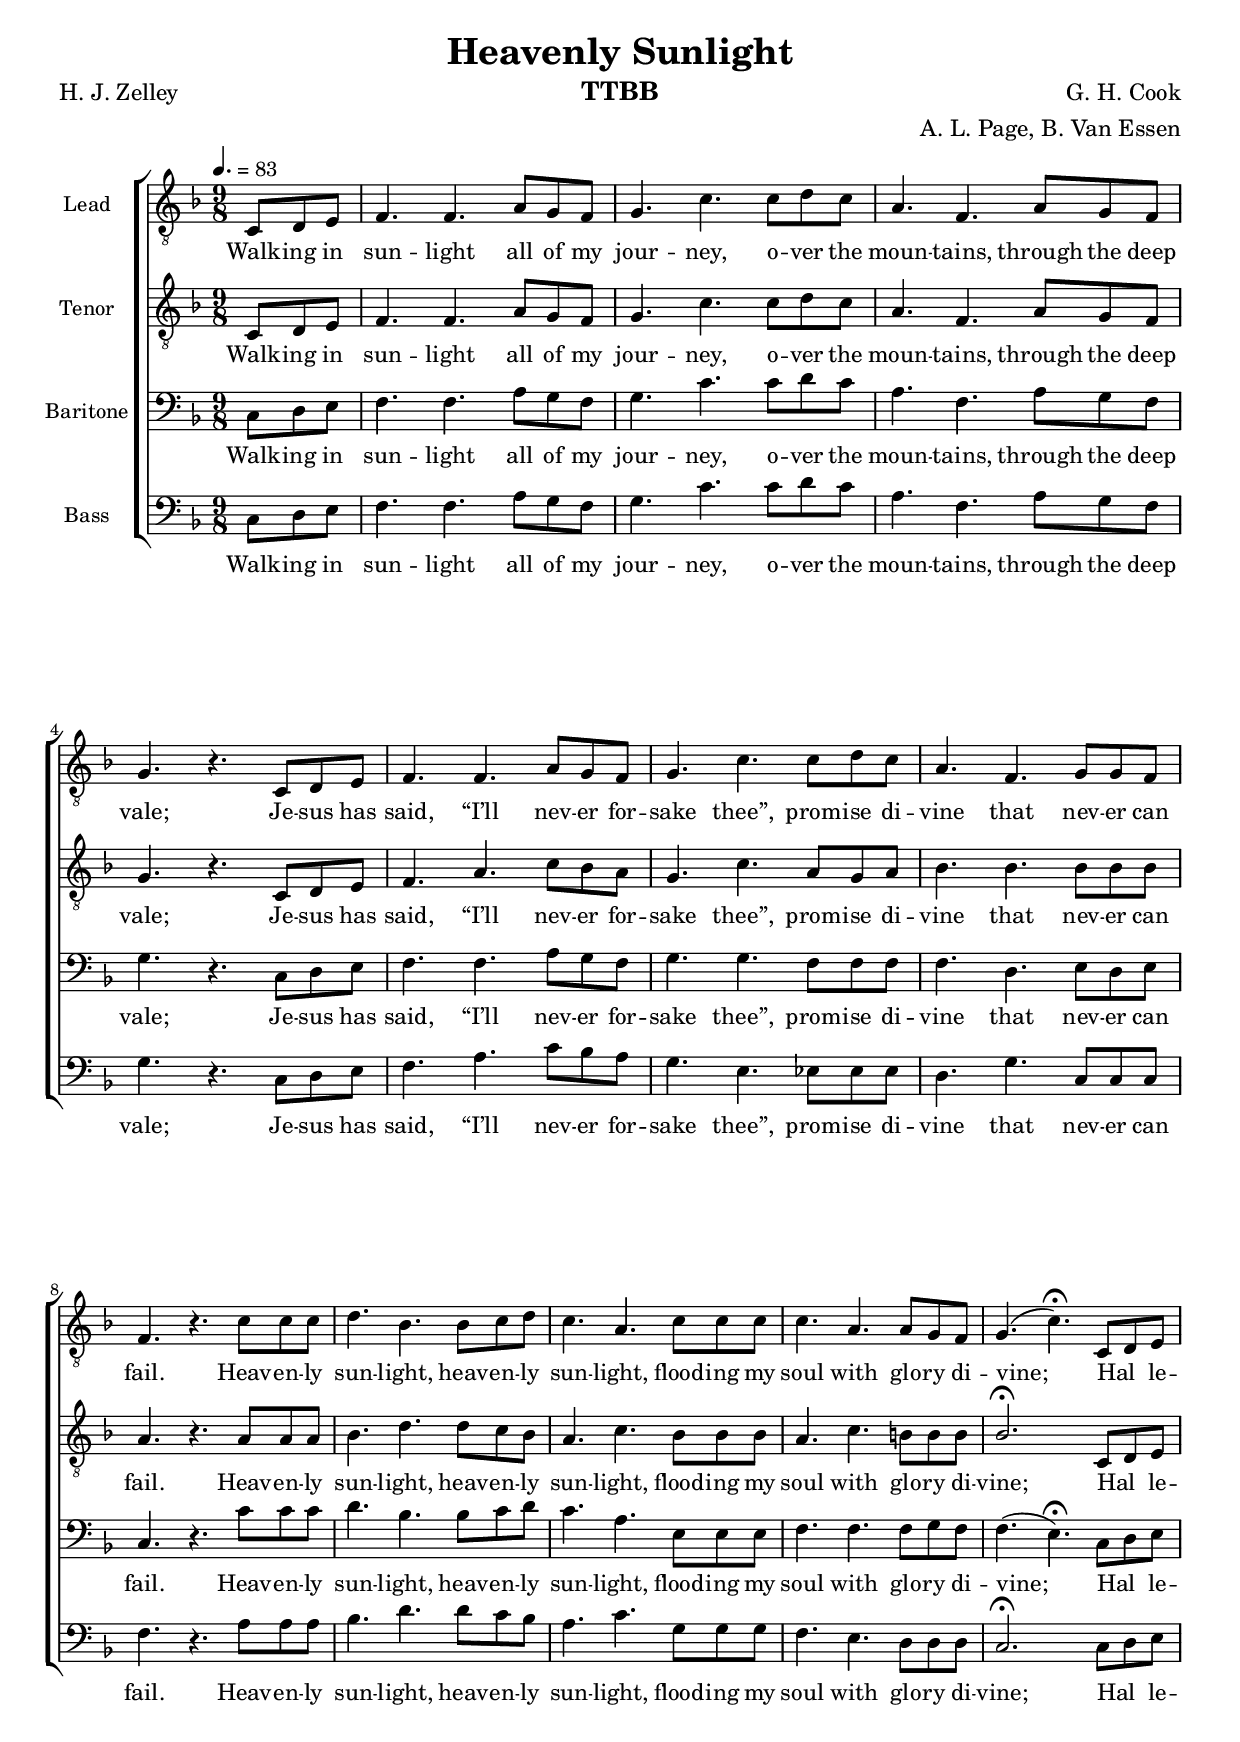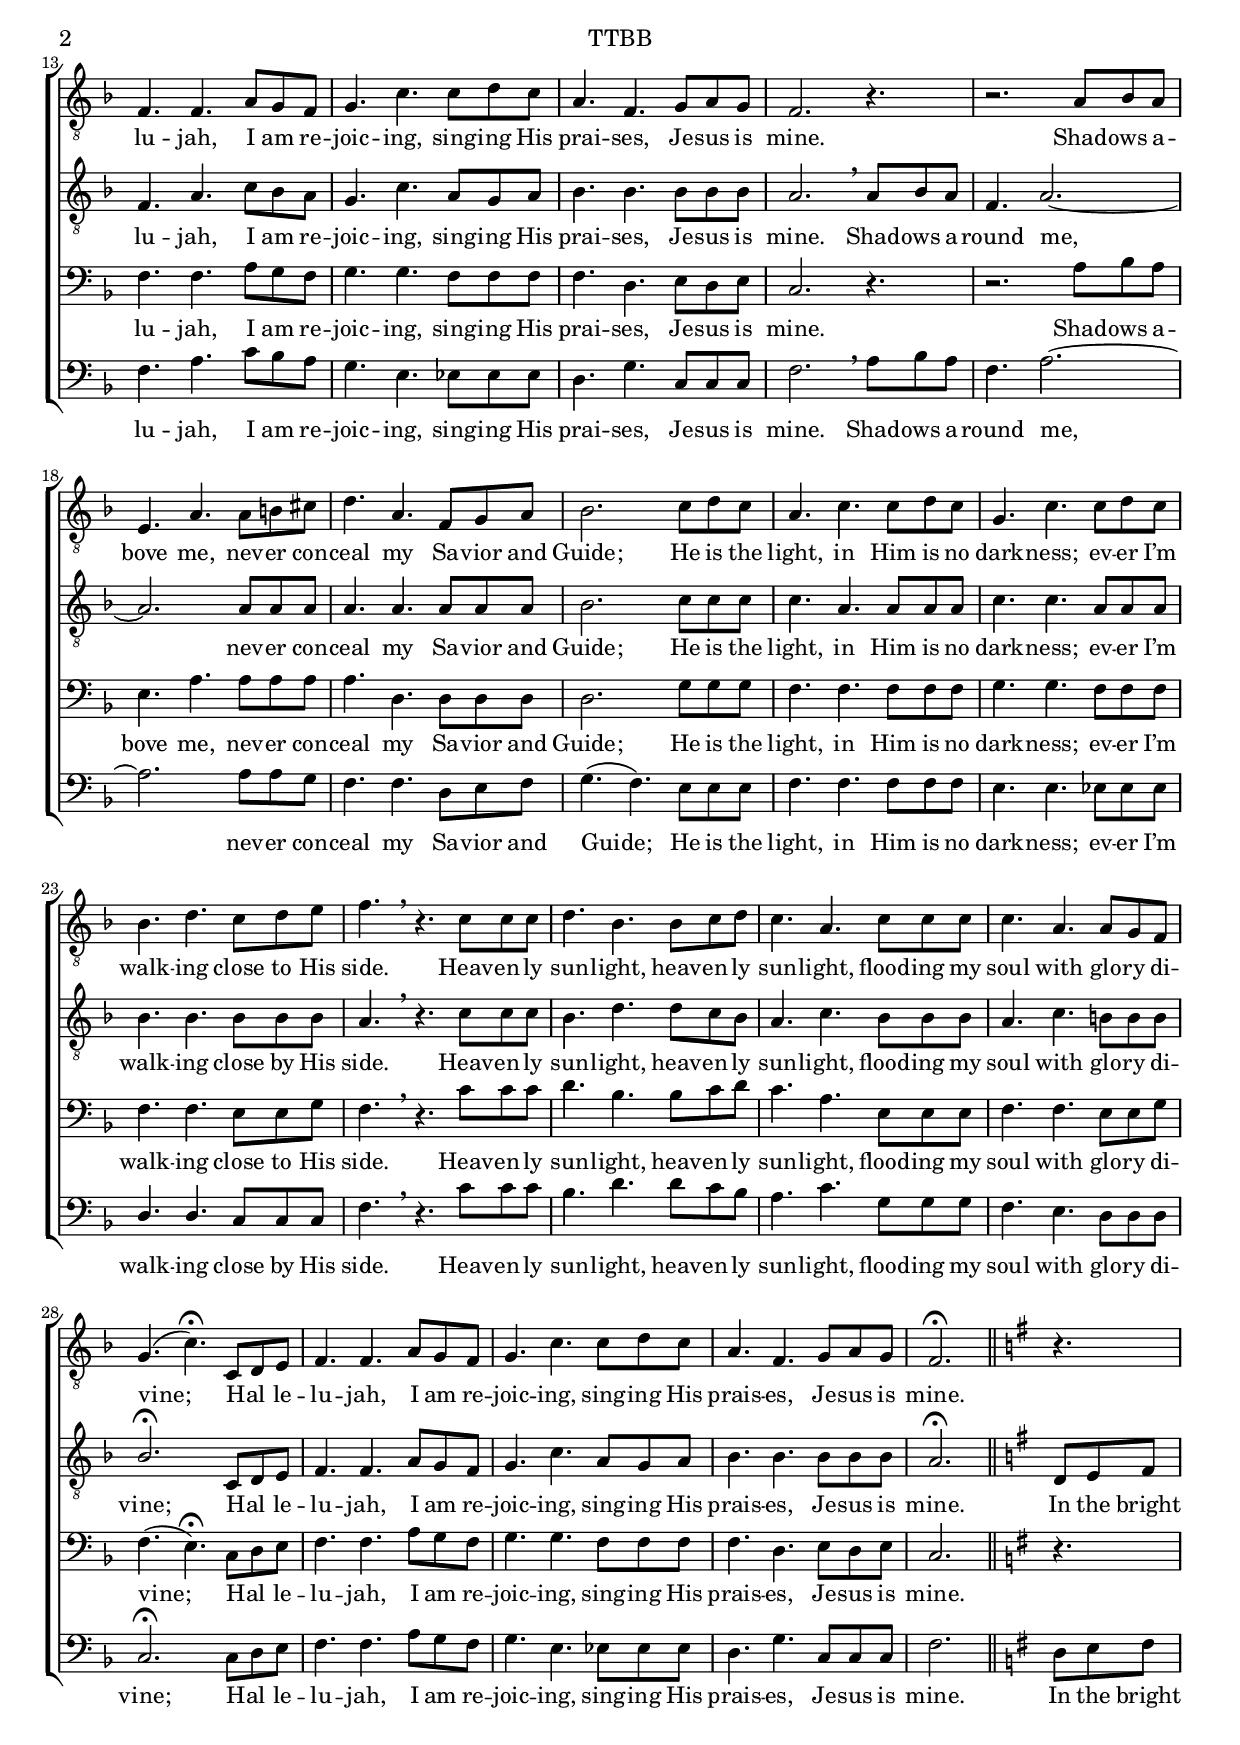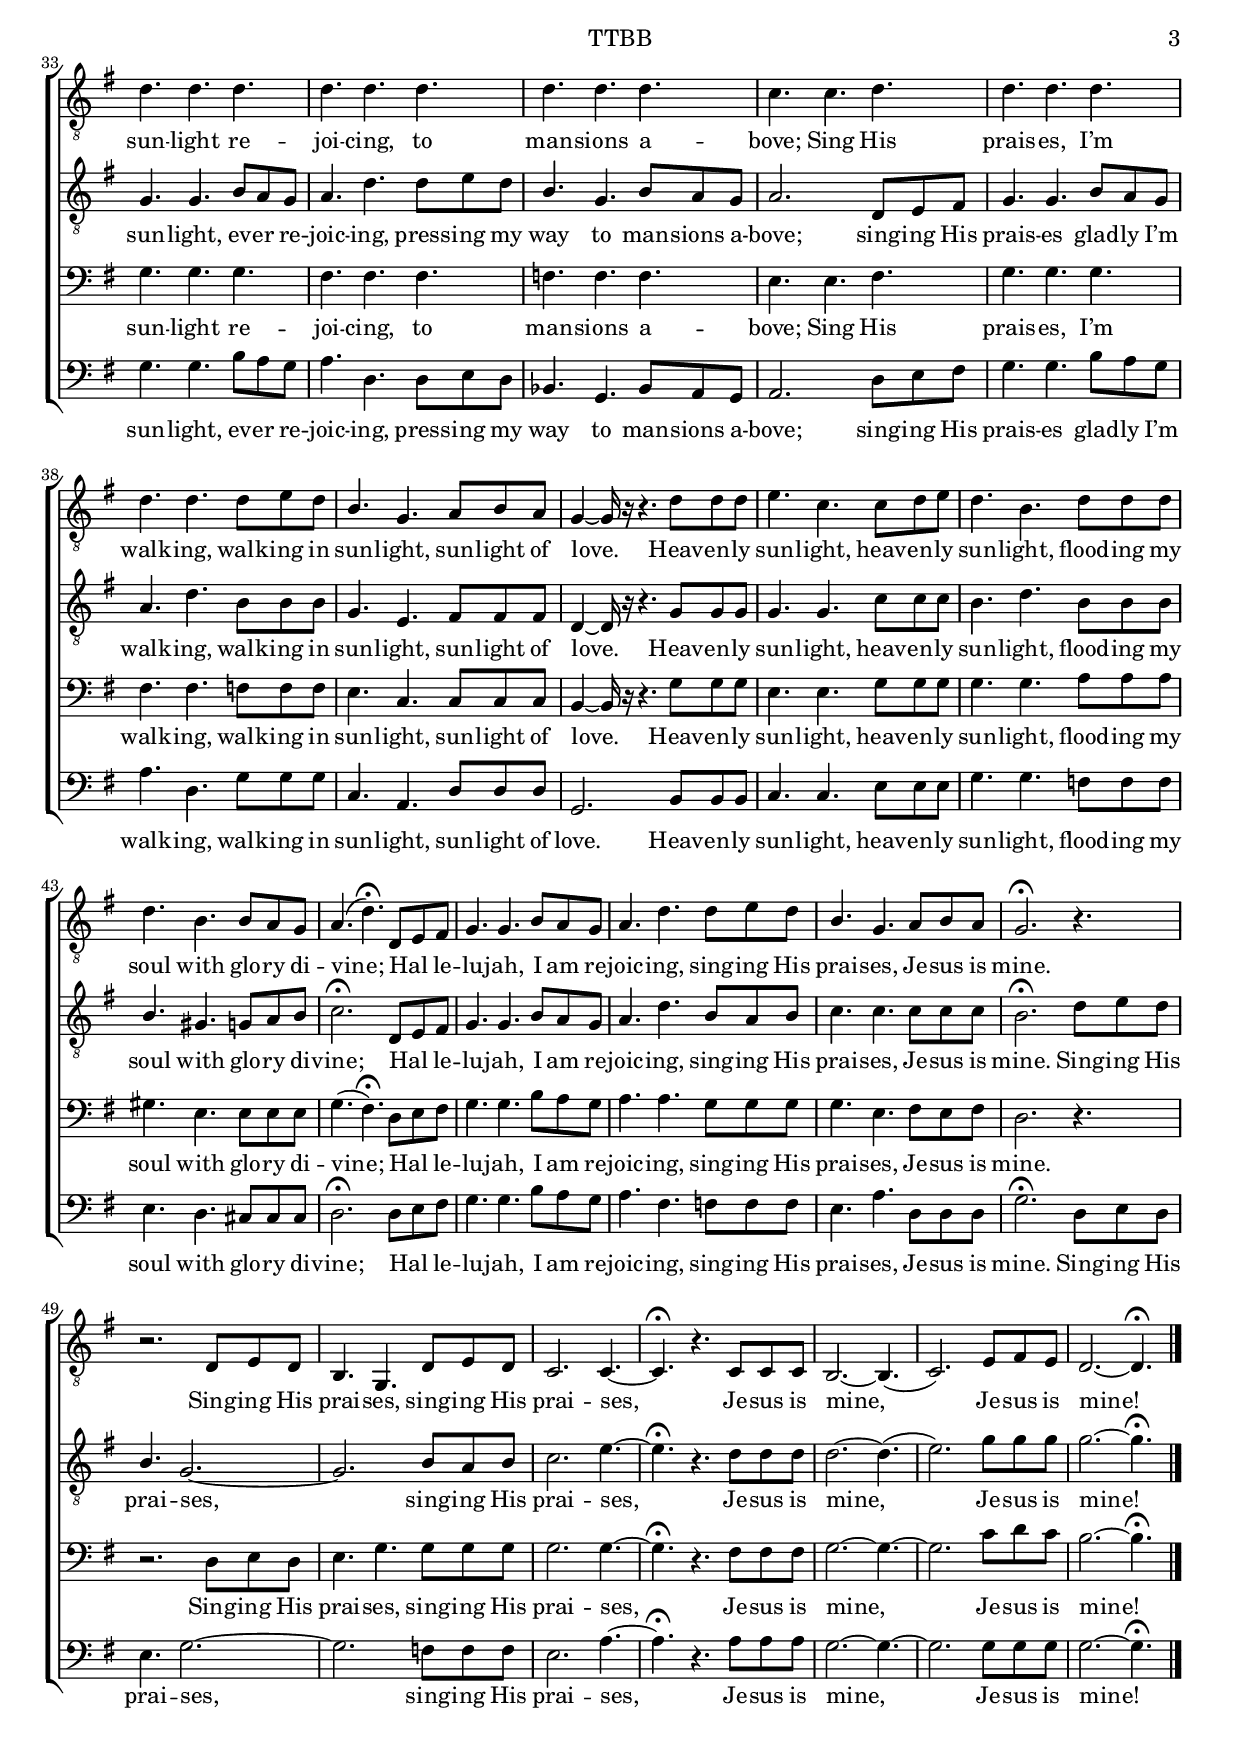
\version "2.19.81"
%\pointAndClickOff
\language "english"

\header {
  title = "Heavenly Sunlight"
  instrument = "TTBB"
  composer =  "G. H. Cook"
  poet = "H. J. Zelley"
  arranger = "A. L. Page, B. Van Essen"
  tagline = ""
}

\layout {
  #(layout-set-staff-size 18)
  \context {
    \Voice
    \consists "Melody_engraver"
    \override Stem #'neutral-direction = #'()
  }
}

global = {
  \key f \major
  \time 9/8
  \tempo 4.=83
  \partial 4.
  \set Timing.beamExceptions = #'()
  \set Timing.baseMoment = #(ly:make-moment 1/4)
  \set Timing.beatStructure = 1,1,1
}

lead = \relative c {
  \global
  \clef "treble_8"
 c8 d e f4. f a8 g f g4. c c8 d c a4. f a8 g f g4. r4. c,8 d e |
 f4. f a8 g f g4. c c8 d c a4. f g8 g f f4. r4. c'8 c c d4. bf bf8 c d |
 c4. a c8 c c c4. a a8 g f g4. ( c)\fermata c,8 d e f4. f a8 g f g4. c c8 d c |
 a4. f g8 a g f2. r4. |
 r2. a8 bf a e4. a a8 b cs d4. a f8 g a bf2. c8 d c a4. c c8 d c |
 g4. c c8 d c bf4. d c8 d e f4.\breathe r4. c8 c c d4. bf bf8 c d c4. a c8 c c |
 c4. a a8 g f g4. ( c )\fermata c,8 d e f4. f a8 g f g4. c c8 d c a4. f g8 a g f2.\fermata
 \bar "||"  \key g \major r4. |
 d'4. d d d d d d d d c c d d d d d d d8 e d |
 b4. g a8 b a g4~ g16 r r4. d'8 d d e4. c c8 d e d4. b d8 d d d4. b b8 a g |
 a4. ( d )\fermata  d,8 e fs g4. g b8 a g a4. d d8 e d b4. g a8 b a g2.\fermata r4. |
r2. d8 e d b4. g d'8 e d |
c2. c4. ~ c\fermata r4. c8 c c b2.~ b4. ( c2. ) e8 fs e d2.~ 4.\fermata  \bar "|."
%e4.~ e\fermata r4. d8 d d d2.~ d4.( e2. ) g8 g g g2.~ 4.\fermata \bar "|."
}


tenor = \relative c {
  \global
   \clef "treble_8"
 c8 d e f4. f a8 g f g4. c c8 d c a4. f a8 g f g4. r4. c,8 d e |
 f4. a c8 bf a g4. c a8 g a bf4. bf bf8 bf bf a4. r4. a8 a a bf4. d d8 c bf |
 a4. c bf8 bf bf a4. c b8 b b bf2.\fermata c,8 d e f4. a c8 bf a g4. c a8 g a |
 bf4. bf bf8 bf bf a2.\breathe a8 bf a |
 f4. a2.~ a a8 a a a4. a a8 a a bf2. c8 c c c4. a a8 a a |
 c4. c a8 a a bf4. bf bf8 bf bf a4.\breathe r4. c8 c c bf4. d d8 c bf a4. c bf8 bf bf |
 a4. c b8 b b bf2.\fermata c,8 d e f4. f a8 g f g4. c a8 g a bf4. bf bf8 bf bf |
 a2.\fermata \bar "||"  \key g \major d,8 e fs g4. g b8 a g |
 a4. d d8 e d b4. g b8 a g a2. d,8 e fs g4. g b8 a g a4. d b8 b b |
 g4. e fs8 fs fs d4~ d16 r r4.g8 g g g4. g c8 c c b4. d b8 b b b4. gs g8 a b |
 c2.\fermata d,8 e fs g4. g b8 a g a4. d b8 a b c4. c c8 c c b2.\fermata d8 e d b4. g2.~ g b8 a b |
 c2. e4.~ e\fermata r4. d8 d d d2.~ d4.( e2. ) g8 g g g2.~ 4.\fermata
\bar "|."
 %4.\fermata r4. c8 c c b2.~ b4. ( c2. ) e8 fs e d2.~ 4.\fermata  \bar "|."

}


baritone = \relative c {
  \global
 c8 d e f4. f a8 g f g4. c c8 d c a4. f a8 g f g4. r4. c,8 d e |
 f4. f a8 g f g4. g f8 f f f4. d e8 d e c4. r4. c'8 c c d4. bf bf8 c d |
 c4. a e8 e e f4. f f8 g f f4. ( e)\fermata c8 d e f4. f a8 g f g4. g f8 f f |
 f4. d e8 d e c2. r4. r2. a'8 bf a e4. a a8 a a a4. d, d8 d d d2. g8 g g f4. f f8 f f |
 g4. g f8 f f f4. f e8 e g f4.\breathe r4. c'8 c c d4. bf bf8 c d c4. a e8 e e |
 f4. f e8 e g f4. ( e ) \fermata c8 d e f4. f a8 g f g4. g f8 f f f4. d e8 d e |
 c2.  \bar "||" \key g \major r4.   g'4. g g |
 fs4. fs fs f f f e e  fs g g g fs fs f8 f f |
 e4. c c8 c c b4~ b16 r r4. g'8 g g e4. e g8 g g g4. g a8 a a gs4. e e8 e e |
 g4. ( fs )\fermata d8 e fs g4. g b8 a g a4. a g8 g g g4. e fs8 e fs d2. r4. r2. d8 e d e4. g g8 g g |
 g2. g4.~ 4.\fermata r4. fs8 fs fs g2.~ g4.~ g2. c8 d c b2.~ 4.\fermata |
 \bar "|."

}

bass = \relative c {
  \global
 c8 d e f4. f a8 g f g4. c c8 d c a4. f a8 g f g4. r4. c,8 d e |
 f4. a c8 bf a g4. e ef8 ef ef d4. g c,8 c c f4. r4. a8 a a bf4. d d8 c bf |
 a4. c g8 g g f4. e d8 d d c2.\fermata c8 d e f4. a c8 bf a g4. e ef8 ef ef |
 d4. g c,8 c c f2. \breathe a8 bf a f4. a2.~ a a8 a g
 f4. f d8 e f g4. ( f ) e8 e e f4. f f8 f f |
 e4. e ef8 ef ef d4. d c8 c c f4.\breathe  r4. c'8 c c bf4. d d8 c bf a4. c g8 g g |
 f4. e d8 d d c2.\fermata c8 d e f4. f a8 g f g4. e ef8 ef ef d4. g c,8 c c |
 f2. \bar "||" \key g \major d8 e fs g4. g b8 a g |
 a4. d, d8 e d bf4. g bf8 a g a2. d8
 e fs g4. g b8 a g a4. d, g8 g g |
 c,4. a d8 d d g,2. b8 b b c4. c e8 e e g4. g f8 f f e4. d cs8 cs cs |
 d2.\fermata d8 e fs g4. g b8 a g a4. fs f8 f f e4. a d,8 d d g2.\fermata d8 e d e4. g2.~ g f8 f f |
 e2. a4.~ a\fermata r4. a8 a a g2.~ 4.~ 2. g8 g g g2.~ 4. \fermata\bar "|."
}

verseA = \lyricmode {
  Walk -- ing in sun -- light all of my jour -- ney,
o -- ver the moun -- tains, through the deep vale;
Je -- sus has said, “I’ll nev -- er for -- sake thee”,
prom -- ise di -- vine that nev -- er can fail.

%Refrain:
Heav -- en -- ly sun -- light, heav -- en -- ly sun -- light,
flood -- ing my soul with glo -- ry di -- vine;
Hal _ le -- lu -- jah, I am re -- joic -- ing,
sing -- ing His prai -- ses, Je -- sus is mine.
%vs 2
 Shad -- ows a -- round me,
 nev -- er con -- ceal my Sa -- vior and Guide;
He is the light, in Him is no dark -- ness;
ev -- er I’m walk -- ing close by His side.
%refrain
Heav -- en -- ly sun -- light, heav -- en -- ly sun -- light,
flood -- ing my soul with glo -- ry di -- vine;
Hal _ le -- lu -- jah, I am re -- joic -- ing,
sing -- ing His prais -- es, Je -- sus is mine.
%vs 3
In the bright sun -- light, ev -- er re -- joic -- ing,
press -- ing my way to man -- sions a -- bove;
sing -- ing His prais -- es glad -- ly I’m walk -- ing,
walk -- ing in sun -- light, sun -- light of love.
% -- [Re -- frain]

Heav -- en -- ly sun -- light, heav -- en -- ly sun -- light,
flood -- ing my soul with glo -- ry di -- vine;
Hal _ le -- lu -- jah, I am re -- joic -- ing,
sing -- ing His prai -- ses, Je -- sus is mine.
Sing -- ing His prai -- ses,
sing -- ing His prai -- ses,
Je -- sus is mine,
Je -- sus is mine!

}

verseB = \lyricmode {
  Walk -- ing in sun -- light all of my jour -- ney,
o -- ver the moun -- tains, through the deep vale;
Je -- sus has said, “I’ll nev -- er for -- sake thee”,
prom -- ise di -- vine that nev -- er can fail.

%Refrain:
Heav -- en -- ly sun -- light, heav -- en -- ly sun -- light,
flood -- ing my soul with glo -- ry di -- vine;
Hal _ le -- lu -- jah, I am re -- joic -- ing,
sing -- ing His prai -- ses, Je -- sus is mine.
%vs 2
 Shad -- ows a -- bove me,
nev -- er con -- ceal my Sa -- vior and Guide;
He is the light, in Him is no dark -- ness;
ev -- er I’m walk -- ing close to His side.
%refrain
Heav -- en -- ly sun -- light, heav -- en -- ly sun -- light,
flood -- ing my soul with glo -- ry di -- vine;
Hal _ le -- lu -- jah, I am re -- joic -- ing,
sing -- ing His prais -- es, Je -- sus is mine.
%vs 3
sun -- light re -- joi -- cing, to man -- sions a -- bove;
Sing His prais -- es, I’m walk -- ing, walk -- ing in
sun -- light, sun -- light of love.
% -- [Re -- frain]

Heav -- en -- ly sun -- light, heav -- en -- ly sun -- light,
flood -- ing my soul with glo -- ry di -- vine;
Hal _ le -- lu -- jah, I am re -- joic -- ing,
sing -- ing His prai -- ses, Je -- sus is mine.
Sing -- ing His prai -- ses,
sing -- ing His prai -- ses,
Je -- sus is mine,
Je -- sus is mine!

}
%{
rehearsalMidi = #
(define-music-function
 (parser location name midiInstrument lyrics) (string? string? ly:music?)
 #{
   \unfoldRepeats <<
     \new Staff = "lead" \new Voice = "lead" { \lead }
     \new Staff = "baritone" \new Voice = "baritone" { \baritone }
     \new Staff = "tenor" \new Voice = "tenor" { \tenor }
     \new Staff = "bass" \new Voice = "bass" { \bass }
     \context Staff = $name {
       \set Score.midiMinimumVolume = #0.5
       \set Score.midiMaximumVolume = #0.6
       \set Score.tempoWholesPerMinute = #(ly:make-moment 100 4)
       \set Staff.midiMinimumVolume = #0.8
       \set Staff.midiMaximumVolume = #1.0
       \set Staff.midiInstrument = $midiInstrument
     }
     \new Lyrics \with {
       alignBelowContext = $name
     } \lyricsto $name $lyrics
   >>
 #})
%}
%{
right = \relative c'' {
  \global
  % Music follows here.

}

left = \relative c' {
  \global
  % Music follows here.

}

%}

choirPart = \new ChoirStaff <<
  \new Staff \with {
    midiInstrument = "choir aahs"
    instrumentName = "Lead"
  } \new Voice = "lead" \lead
  \new Lyrics \with {
    \override VerticalAxisGroup #'staff-affinity = #CENTER
  } \lyricsto "lead" \verseB

  \new Staff \with {
    midiInstrument = "choir aahs"
    instrumentName = "Tenor"
  } \new Voice = "tenor" \tenor
  \new Lyrics \with {
    \override VerticalAxisGroup #'staff-affinity = #CENTER
  } \lyricsto "tenor" \verseA

  \new Staff \with {
    midiInstrument = "choir aahs"
    instrumentName = "Baritone"
  } {
    \clef "bass"
    \new Voice = "baritone" \baritone
  }
  \new Lyrics \with {
    \override VerticalAxisGroup #'staff-affinity = #CENTER
  } \lyricsto "baritone" \verseB

  \new Staff \with {
    midiInstrument = "choir aahs"
    instrumentName = "Bass"
  } {
    \clef bass
    \new Voice = "bass" \bass
  }
  \new Lyrics \with {
    \override VerticalAxisGroup #'staff-affinity = #CENTER
  } \lyricsto "bass" \verseA


>>
%{
pianoPart = \new PianoStaff \with {
  instrumentName = "Piano"
} <<
  \new Staff = "right" \with {
    midiInstrument = "acoustic grand"
  } \right
  \new Staff = "left" \with {
    midiInstrument = "acoustic grand"
  } { \clef bass \left }
>>
%}
\score {
  <<
    \choirPart
 %   \pianoPart
  >>
  \layout { }
  \midi {
    \tempo 4=100
  }
}

%{ Rehearsal MIDI files:
\book {
  \bookOutputSuffix "lead"
  \score {
    \rehearsalMidi "lead" "lead sax" \verse
    \midi { }
  }
}

\book {
  \bookOutputSuffix "baritone"
  \score {
    \rehearsalMidi "baritone" "lead sax" \verse
    \midi { }
  }
}

\book {
  \bookOutputSuffix "tenor"
  \score {
    \rehearsalMidi "tenor" "tenor sax" \verse
    \midi { }
  }
}

\book {
  \bookOutputSuffix "bass"
  \score {
    \rehearsalMidi "bass" "tenor sax" \verse
    \midi { }
  }
}
%}
